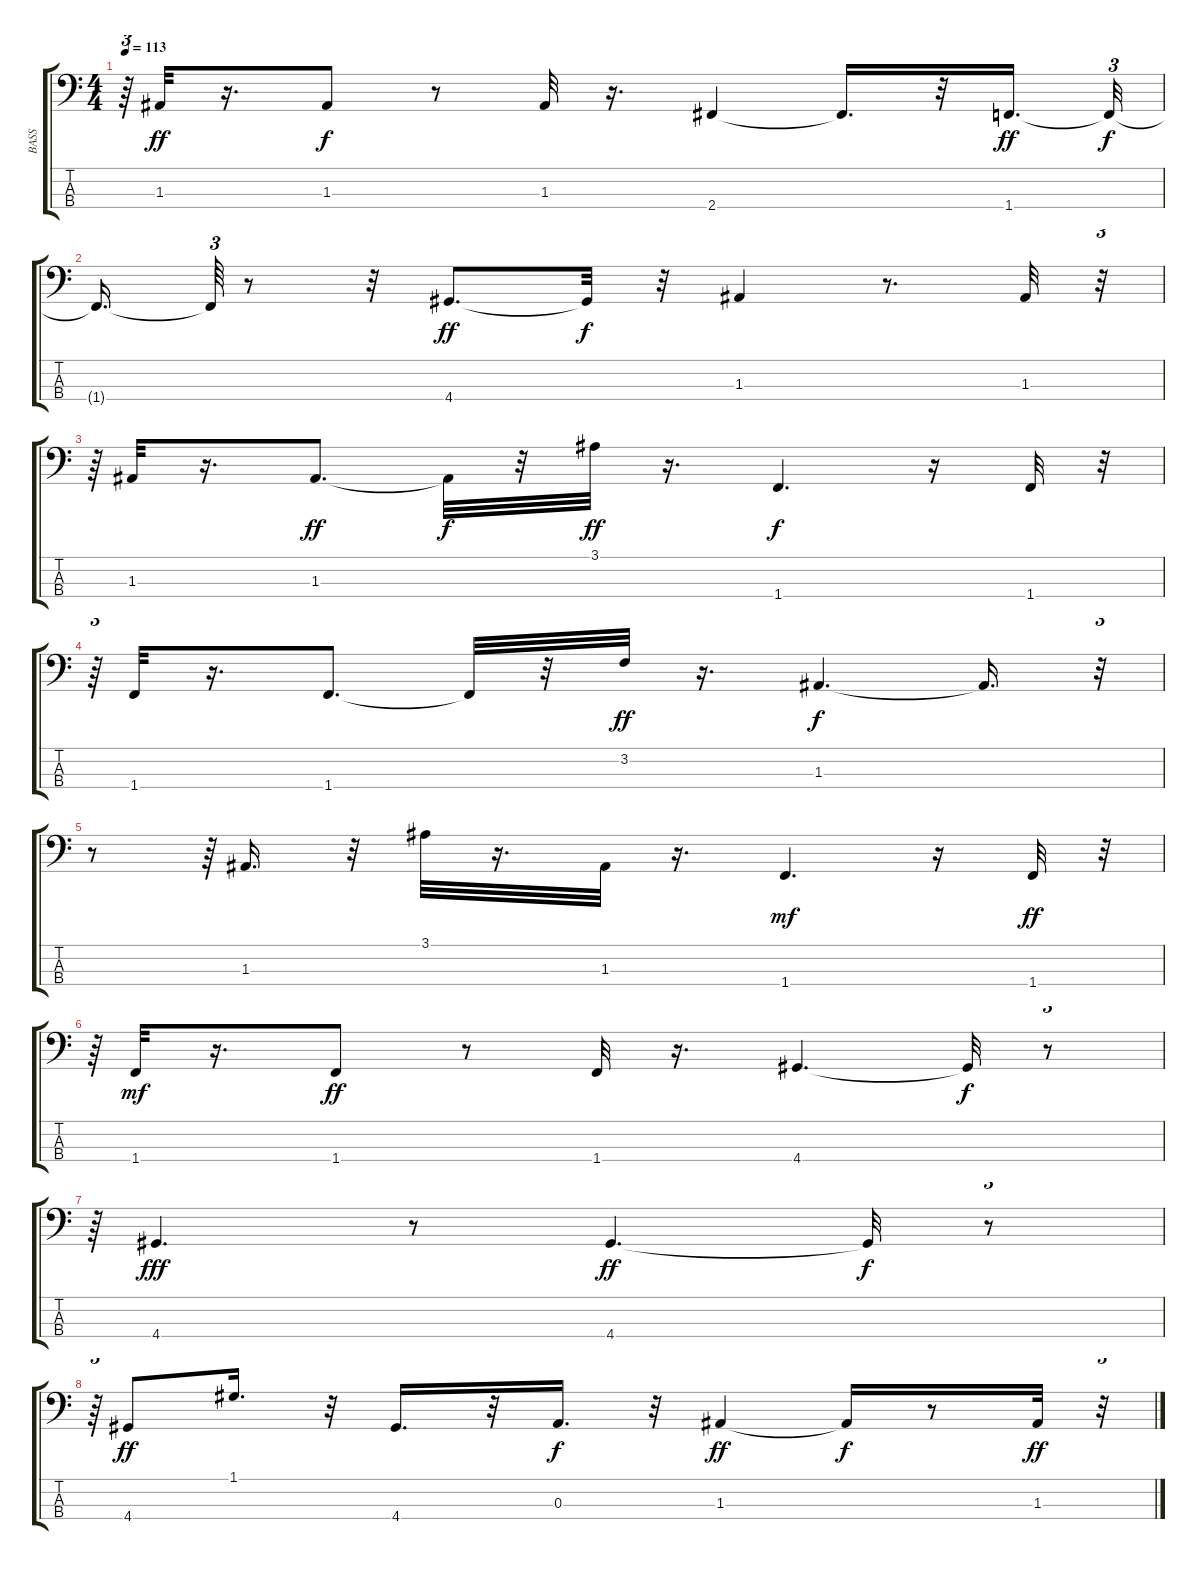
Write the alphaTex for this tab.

\track ("BASS" "BASS") {instrument electricbassfinger}
\staff {score tabs}
\tuning (G2 D2 A1 E1) {hide}
\ts (4 4)
\tempo 113
\clef f4
\ks c
r.64{tu (3 2) dy ff} 1.3.32 r.16{d} 1.3.8{dy f} r.8 1.3.32 r.16{d} 2.4.4 2.4{t}.16{d} r.32 1.4.16{d dy ff} 1.4{t}.32{tu (3 2) dy f} |
1.4{t}.16{d} 1.4{t}.64{tu (3 2)} r.8 r.32 4.4.8{d dy ff} 4.4{t}.32{dy f} r.32 1.3.4 r.8{d} 1.3.32 r.32{tu (3 2)} |
r.64{tu (3 2)} 1.3.32 r.16{d} 1.3.8{d dy ff} 1.3{t}.32{dy f} r.32 3.1.32{dy ff} r.16{d} 1.4.4{d dy f} r.16 1.4.32 r.32{tu (3 2)} |
r.64{tu (3 2)} 1.4.32 r.16{d} 1.4.8{d} 1.4{t}.32 r.32 3.2.32{dy ff} r.16{d} 1.3.4{d dy f} 1.3{t}.16{d} r.32{tu (3 2)} |
r.8 r.64{tu (3 2)} 1.3.16{d} r.32 3.1.32 r.16{d} 1.3.32 r.16{d} 1.4.4{d dy mf} r.16 1.4.32{dy ff} r.32{tu (3 2)} |
r.64{tu (3 2)} 1.4.32{dy mf} r.16{d} 1.4.8{dy ff} r.8 1.4.32 r.16{d} 4.4.4{d} 4.4{t}.32{dy f} r.8{tu (3 2)} |
r.64{tu (3 2)} 4.4.4{d dy fff} r.8 4.4.4{d dy ff} 4.4{t}.32{dy f} r.8{tu (3 2)} |
r.64{tu (3 2)} 4.4.8{dy ff} 1.1.16{d} r.32 4.4.16{d} r.32 0.3.16{d dy f} r.32 1.3.4{dy ff} 1.3{t}.16{dy f} r.8 1.3.32{dy ff} r.32{tu (3 2)}
